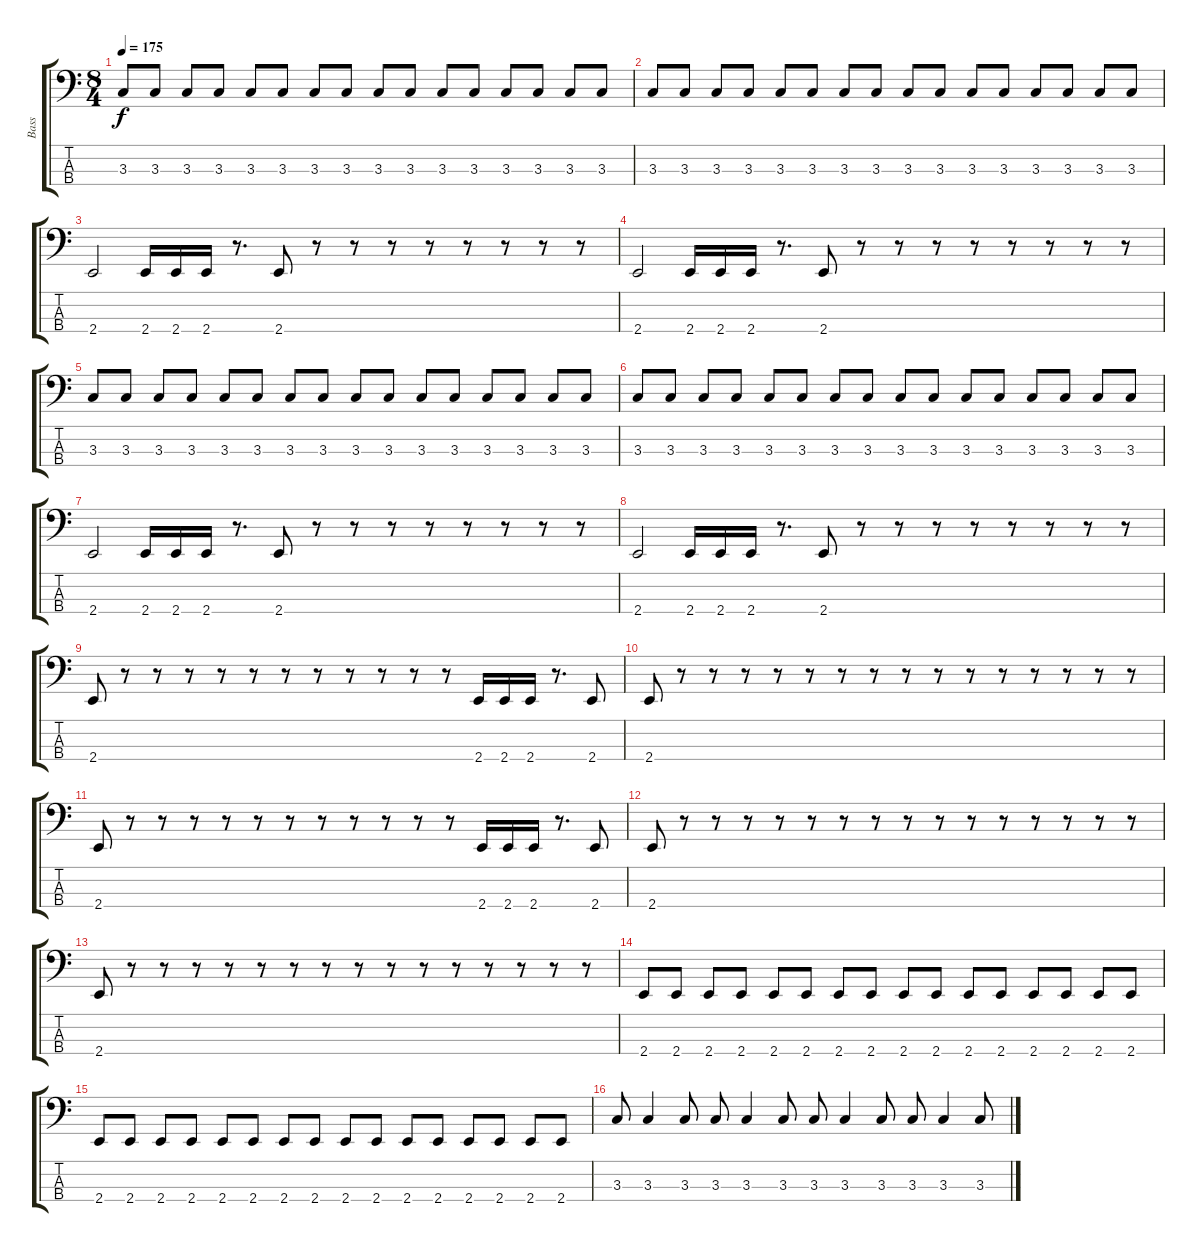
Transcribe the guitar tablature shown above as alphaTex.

\track ("Bass" "Bass") {instrument electricbasspick}
\staff {score tabs}
\tuning (G2 D2 A1 D1) {hide}
\ts (8 4)
\tempo 175
\clef f4
\ks c
3.3.8{dy f instrument electricbasspick} 3.3.8 3.3.8 3.3.8 3.3.8 3.3.8 3.3.8 3.3.8 3.3.8 3.3.8 3.3.8 3.3.8 3.3.8 3.3.8 3.3.8 3.3.8 |
3.3.8 3.3.8 3.3.8 3.3.8 3.3.8 3.3.8 3.3.8 3.3.8 3.3.8 3.3.8 3.3.8 3.3.8 3.3.8 3.3.8 3.3.8 3.3.8 |
2.4.2 2.4.16 2.4.16 2.4.16 r.8{d} 2.4.8 r.8 r.8 r.8 r.8 r.8 r.8 r.8 r.8 |
2.4.2 2.4.16 2.4.16 2.4.16 r.8{d} 2.4.8 r.8 r.8 r.8 r.8 r.8 r.8 r.8 r.8 |
3.3.8 3.3.8 3.3.8 3.3.8 3.3.8 3.3.8 3.3.8 3.3.8 3.3.8 3.3.8 3.3.8 3.3.8 3.3.8 3.3.8 3.3.8 3.3.8 |
3.3.8 3.3.8 3.3.8 3.3.8 3.3.8 3.3.8 3.3.8 3.3.8 3.3.8 3.3.8 3.3.8 3.3.8 3.3.8 3.3.8 3.3.8 3.3.8 |
2.4.2 2.4.16 2.4.16 2.4.16 r.8{d} 2.4.8 r.8 r.8 r.8 r.8 r.8 r.8 r.8 r.8 |
2.4.2 2.4.16 2.4.16 2.4.16 r.8{d} 2.4.8 r.8 r.8 r.8 r.8 r.8 r.8 r.8 r.8 |
2.4.8 r.8 r.8 r.8 r.8 r.8 r.8 r.8 r.8 r.8 r.8 r.8 2.4.16 2.4.16 2.4.16 r.8{d} 2.4.8 |
2.4.8 r.8 r.8 r.8 r.8 r.8 r.8 r.8 r.8 r.8 r.8 r.8 r.8 r.8 r.8 r.8 |
2.4.8 r.8 r.8 r.8 r.8 r.8 r.8 r.8 r.8 r.8 r.8 r.8 2.4.16 2.4.16 2.4.16 r.8{d} 2.4.8 |
2.4.8 r.8 r.8 r.8 r.8 r.8 r.8 r.8 r.8 r.8 r.8 r.8 r.8 r.8 r.8 r.8 |
2.4.8 r.8 r.8 r.8 r.8 r.8 r.8 r.8 r.8 r.8 r.8 r.8 r.8 r.8 r.8 r.8 |
2.4.8 2.4.8 2.4.8 2.4.8 2.4.8 2.4.8 2.4.8 2.4.8 2.4.8 2.4.8 2.4.8 2.4.8 2.4.8 2.4.8 2.4.8 2.4.8 |
2.4.8 2.4.8 2.4.8 2.4.8 2.4.8 2.4.8 2.4.8 2.4.8 2.4.8 2.4.8 2.4.8 2.4.8 2.4.8 2.4.8 2.4.8 2.4.8 |
3.3.8 3.3.4 3.3.8 3.3.8 3.3.4 3.3.8 3.3.8 3.3.4 3.3.8 3.3.8 3.3.4 3.3.8
